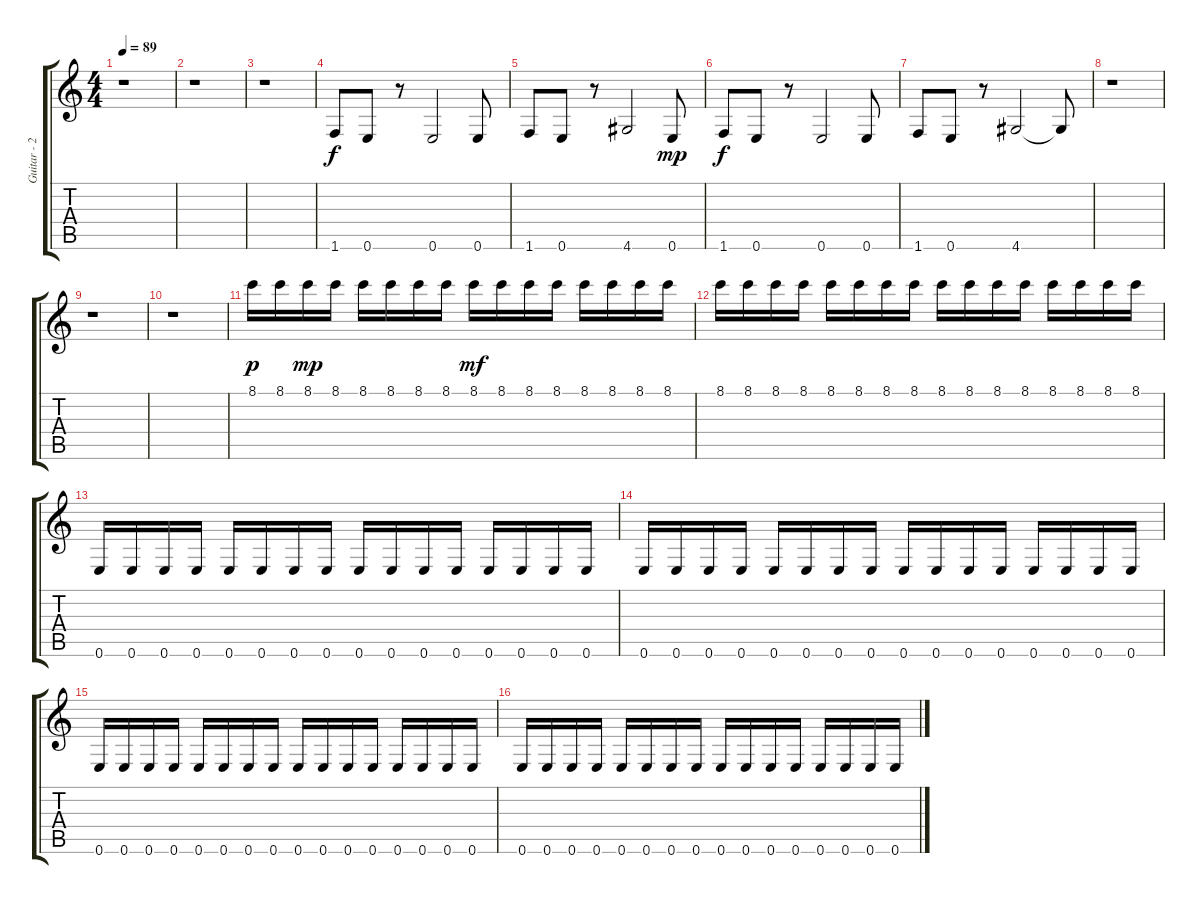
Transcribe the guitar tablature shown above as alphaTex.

\track ("Guitar - 2" "Guitar - 2") {instrument overdrivenguitar}
\staff {score tabs}
\tuning (E4 B3 G3 D3 A2 E2) {hide}
\ts (4 4)
\tempo 89
\clef g2
\ks c
r.1{dy f instrument overdrivenguitar} |
r.1 |
r.1 |
1.6.8 0.6.8 r.8 0.6.2 0.6.8 |
1.6.8 0.6.8 r.8 4.6.2 0.6.8{dy mp} |
1.6.8{dy f} 0.6.8 r.8 0.6.2 0.6.8 |
1.6.8 0.6.8 r.8 4.6.2 4.6{t}.8 |
r.1 |
r.1 |
r.1 |
8.1.16{dy p} 8.1.16 8.1.16{dy mp} 8.1.16 8.1.16 8.1.16 8.1.16 8.1.16 8.1.16{dy mf} 8.1.16 8.1.16 8.1.16 8.1.16 8.1.16 8.1.16 8.1.16 |
8.1.16 8.1.16 8.1.16 8.1.16 8.1.16 8.1.16 8.1.16 8.1.16 8.1.16 8.1.16 8.1.16 8.1.16 8.1.16 8.1.16 8.1.16 8.1.16 |
0.6.16 0.6.16 0.6.16 0.6.16 0.6.16 0.6.16 0.6.16 0.6.16 0.6.16 0.6.16 0.6.16 0.6.16 0.6.16 0.6.16 0.6.16 0.6.16 |
0.6.16 0.6.16 0.6.16 0.6.16 0.6.16 0.6.16 0.6.16 0.6.16 0.6.16 0.6.16 0.6.16 0.6.16 0.6.16 0.6.16 0.6.16 0.6.16 |
0.6.16 0.6.16 0.6.16 0.6.16 0.6.16 0.6.16 0.6.16 0.6.16 0.6.16 0.6.16 0.6.16 0.6.16 0.6.16 0.6.16 0.6.16 0.6.16 |
0.6.16 0.6.16 0.6.16 0.6.16 0.6.16 0.6.16 0.6.16 0.6.16 0.6.16 0.6.16 0.6.16 0.6.16 0.6.16 0.6.16 0.6.16 0.6.16
